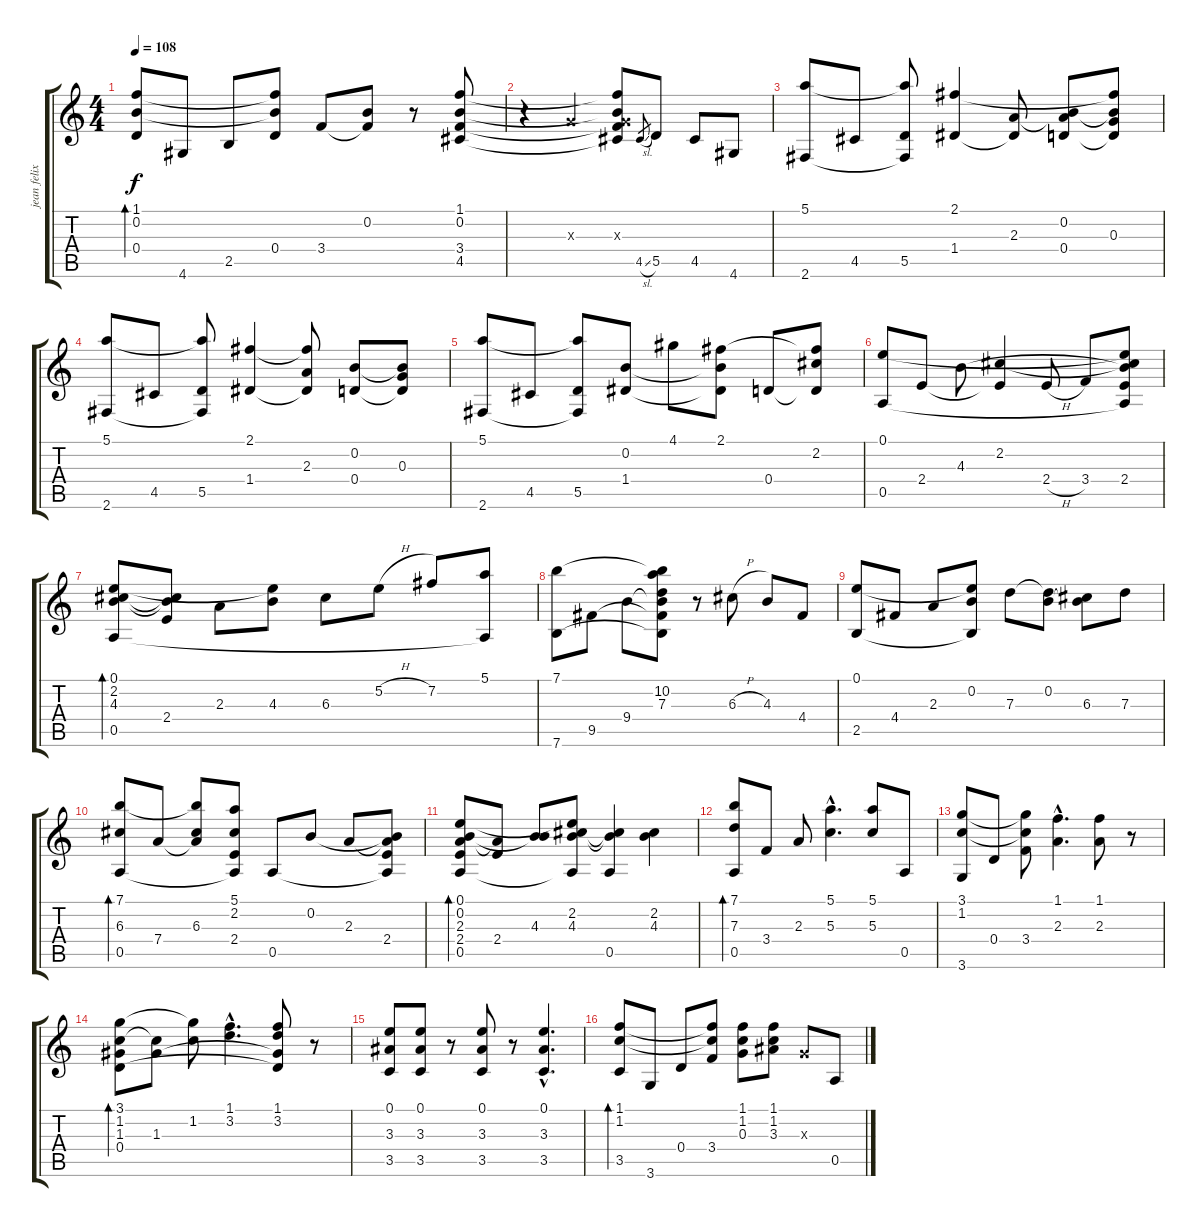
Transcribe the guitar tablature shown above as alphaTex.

\track ("jean felix lalanne" "jean felix") {instrument acousticguitarnylon}
\staff {score tabs}
\tuning (E4 B3 G3 D3 A2 E2) {hide}
\ts (4 4)
\tempo 108
\clef g2
\ks c
(1.1 0.2 0.4).8{bd 60 dy f} 4.6.8 2.5.8 (1.1{t} 0.2{t} 0.4).8 3.4.8 (0.2 3.4{t}).8 r.8 (1.1 0.2 3.4 4.5).8 |
r.4 0.3{x}.4 (1.1{t} 0.2{t} 0.3{x} 3.4{t} 4.5{t}).8 4.5{sl}.8{gr} 5.5.8 4.5.8 4.6.8 |
(5.1 2.6).8 4.5.8 (5.1{t} 5.5 2.6{t}).8 (2.1 1.4).4 (2.3 1.4{t}).8 (0.2 2.3{t} 0.4).8 (2.1{t} 0.2{t} 0.3 0.4{t}).8 |
(5.1 2.6).8 4.5.8 (5.1{t} 5.5 2.6{t}).8 (2.1 1.4).4 (2.1{t} 2.3 1.4{t}).8 (0.2 0.4).8 (0.2{t} 0.3 0.4{t}).8 |
(5.1 2.6).8 4.5.8 (5.1{t} 5.5 2.6{t}).8 (0.2 1.4).8 4.1.8 (2.1 0.2{t} 1.4{t}).8 0.4.8 (2.1{t} 2.2 0.4{t}).8 |
(0.1 0.5).8 2.4.8 4.3.8 (2.2 2.4{t}).4 2.4{h}.8 3.4.8 (0.1{t} 2.2{t} 4.3{t} 2.4 0.5{t}).8 |
(0.1 2.2 4.3 0.5).8{bd 120} (2.2{t} 4.3{t} 2.4).8 2.3.8 (0.1{t} 4.3).8 6.3.8 5.2{h}.8 7.2.8 (5.1 0.5{t}).8 |
(7.1 7.6).8 9.5.8 9.4.8 (7.1{t} 10.2 7.3 9.4{t} 9.5{t} 7.6{t}).8 r.8 6.3{h}.8 4.3.8 4.4.8 |
(0.1 2.5).8 4.4.8 2.3.8 (0.1{t} 0.2 2.5{t}).8 7.3.8 (0.2 7.3{t}).8 (0.2{t} 6.3).8 7.3.8 |
(7.1 6.3 0.5).8{bd 240} 7.4.8 (7.1{t} 6.3 7.4{t}).8 (5.1 2.2 2.4 0.5{t}).8 0.5.8 0.2.8 2.3.8 (0.2{t} 2.3{t} 2.4 0.5{t}).8 |
(0.1 0.2 2.3 2.4 0.5).8{bd 60} (2.3{t} 2.4).8 (0.2{t} 4.3).8 (0.1{t} 2.2 4.3 0.5{t}).8 (2.2{t} 4.3{t} 0.5).4 (2.2 4.3).4 |
(7.1 7.3 0.5).8{bd 120} 3.4.8 2.3.8 (5.1{hac} 5.3{hac}).4{d} (5.1 5.3).8 0.5.8 |
(3.1 1.2 3.6).8 0.4.8 (3.1{t} 1.2{t} 3.4).8 (1.1{hac} 2.3{hac}).4{d} (1.1 2.3).8 r.8 |
(3.1 1.2 1.3 0.4).8{bd 120} (1.2{t} 1.3).8 (3.1{t} 1.2).8 (1.1{hac} 3.2{hac}).4{d} (1.1 3.2 1.3{t} 0.4{t}).8 r.8 |
(0.1 3.3 3.5).8 (0.1 3.3 3.5).8 r.8 (0.1 3.3 3.5).8 r.8 (0.1{hac} 3.3{hac} 3.5{hac}).4{d} |
(1.1 1.2 3.5).8{bd 120} 3.6.8 0.4.8 (1.1{t} 1.2{t} 3.4).8 (1.1 1.2 0.3).8 (1.1 1.2 3.3).8 0.3{x}.8 0.5.8
